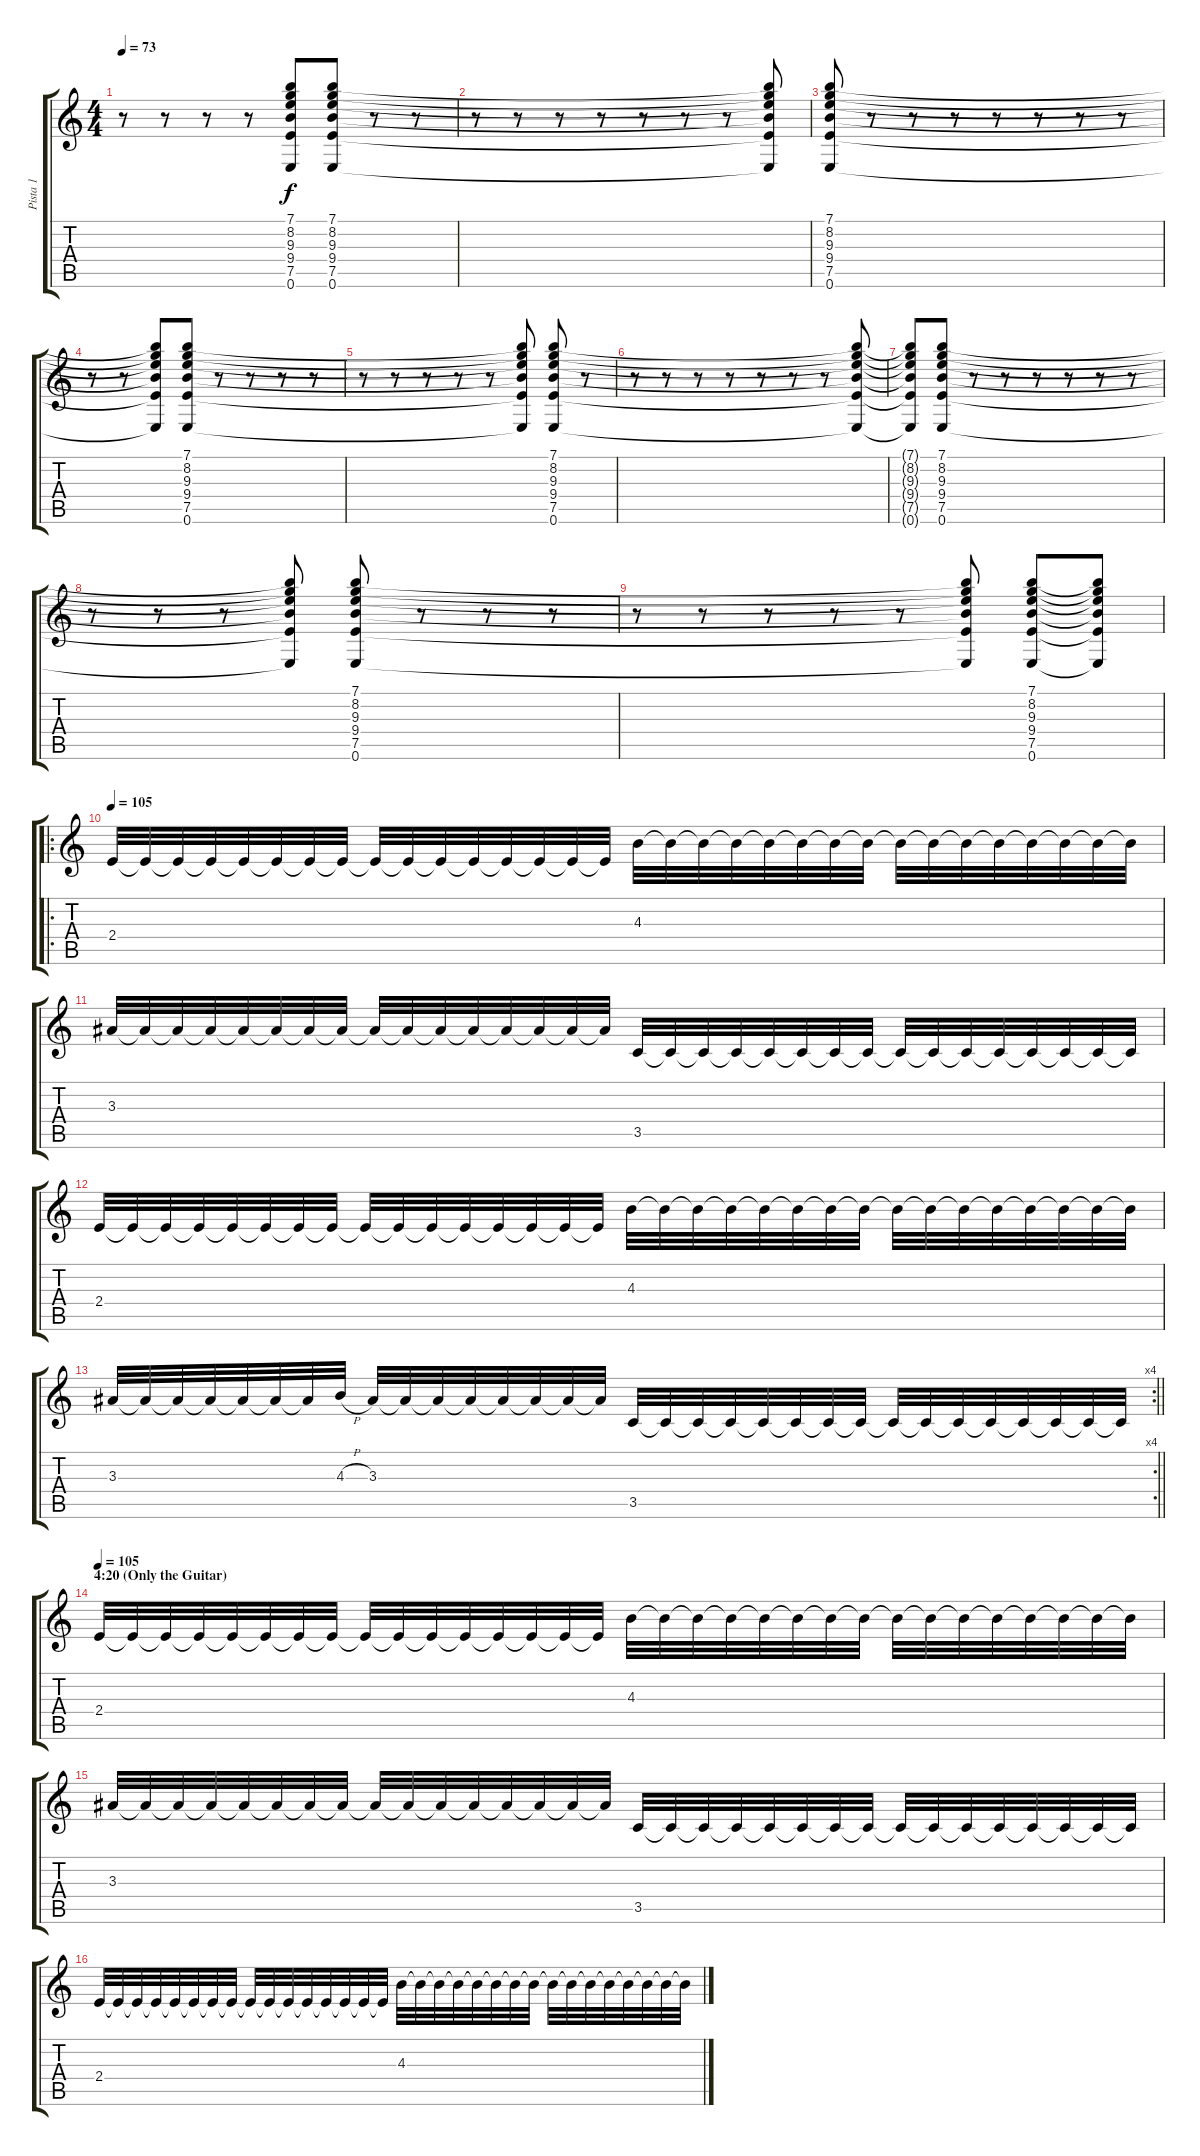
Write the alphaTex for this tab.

\track ("Pista 1" "Pista 1") {solo instrument distortionguitar}
\staff {score tabs}
\tuning (E4 B3 G3 D3 A2 E2) {hide}
\ts (4 4)
\tempo 73
\clef g2
\ks c
r.8{dy f} r.8 r.8 r.8 (7.1{t} 8.2{t} 9.3{t} 9.4{t} 7.5{t} 0.6{t}).8 (7.1 8.2 9.3 9.4 7.5 0.6).8 r.8 r.8 |
r.8 r.8 r.8 r.8 r.8 r.8 r.8 (7.1{t} 8.2{t} 9.3{t} 9.4{t} 7.5{t} 0.6{t}).8 |
(7.1 8.2 9.3 9.4 7.5 0.6).8 r.8 r.8 r.8 r.8 r.8 r.8 r.8 |
r.8 r.8 (7.1{t} 8.2{t} 9.3{t} 9.4{t} 7.5{t} 0.6{t}).8 (7.1 8.2 9.3 9.4 7.5 0.6).8 r.8 r.8 r.8 r.8 |
r.8 r.8 r.8 r.8 r.8 (7.1{t} 8.2{t} 9.3{t} 9.4{t} 7.5{t} 0.6{t}).8 (7.1 8.2 9.3 9.4 7.5 0.6).8 r.8 |
r.8 r.8 r.8 r.8 r.8 r.8 r.8 (7.1{t} 8.2{t} 9.3{t} 9.4{t} 7.5{t} 0.6{t}).8 |
(7.1{t} 8.2{t} 9.3{t} 9.4{t} 7.5{t} 0.6{t}).8 (7.1 8.2 9.3 9.4 7.5 0.6).8 r.8 r.8 r.8 r.8 r.8 r.8 |
r.8 r.8 r.8 (7.1{t} 8.2{t} 9.3{t} 9.4{t} 7.5{t} 0.6{t}).8 (7.1 8.2 9.3 9.4 7.5 0.6).8 r.8 r.8 r.8 |
r.8 r.8 r.8 r.8 r.8 (7.1{t} 8.2{t} 9.3{t} 9.4{t} 7.5{t} 0.6{t}).8 (7.1 8.2 9.3 9.4 7.5 0.6).8 (7.1{t} 8.2{t} 9.3{t} 9.4{t} 7.5{t} 0.6{t}).8 |
\ro
\tempo 105
2.4.32 2.4{t}.32 2.4{t}.32 2.4{t}.32 2.4{t}.32 2.4{t}.32 2.4{t}.32 2.4{t}.32 2.4{t}.32 2.4{t}.32 2.4{t}.32 2.4{t}.32 2.4{t}.32 2.4{t}.32 2.4{t}.32 2.4{t}.32 4.3.32 4.3{t}.32 4.3{t}.32 4.3{t}.32 4.3{t}.32 4.3{t}.32 4.3{t}.32 4.3{t}.32 4.3{t}.32 4.3{t}.32 4.3{t}.32 4.3{t}.32 4.3{t}.32 4.3{t}.32 4.3{t}.32 4.3{t}.32 |
3.3.32 3.3{t}.32 3.3{t}.32 3.3{t}.32 3.3{t}.32 3.3{t}.32 3.3{t}.32 3.3{t}.32 3.3{t}.32 3.3{t}.32 3.3{t}.32 3.3{t}.32 3.3{t}.32 3.3{t}.32 3.3{t}.32 3.3{t}.32 3.5.32 3.5{t}.32 3.5{t}.32 3.5{t}.32 3.5{t}.32 3.5{t}.32 3.5{t}.32 3.5{t}.32 3.5{t}.32 3.5{t}.32 3.5{t}.32 3.5{t}.32 3.5{t}.32 3.5{t}.32 3.5{t}.32 3.5{t}.32 |
2.4.32 2.4{t}.32 2.4{t}.32 2.4{t}.32 2.4{t}.32 2.4{t}.32 2.4{t}.32 2.4{t}.32 2.4{t}.32 2.4{t}.32 2.4{t}.32 2.4{t}.32 2.4{t}.32 2.4{t}.32 2.4{t}.32 2.4{t}.32 4.3.32 4.3{t}.32 4.3{t}.32 4.3{t}.32 4.3{t}.32 4.3{t}.32 4.3{t}.32 4.3{t}.32 4.3{t}.32 4.3{t}.32 4.3{t}.32 4.3{t}.32 4.3{t}.32 4.3{t}.32 4.3{t}.32 4.3{t}.32 |
\rc 4
\barLineRight lightlight
3.3.32 3.3{t}.32 3.3{t}.32 3.3{t}.32 3.3{t}.32 3.3{t}.32 3.3{t}.32 4.3{h}.32 3.3.32 3.3{t}.32 3.3{t}.32 3.3{t}.32 3.3{t}.32 3.3{t}.32 3.3{t}.32 3.3{t}.32 3.5.32 3.5{t}.32 3.5{t}.32 3.5{t}.32 3.5{t}.32 3.5{t}.32 3.5{t}.32 3.5{t}.32 3.5{t}.32 3.5{t}.32 3.5{t}.32 3.5{t}.32 3.5{t}.32 3.5{t}.32 3.5{t}.32 3.5{t}.32 |
\section ("" "4:20 (Only the Guitar)")
\tempo 105
2.4.32 2.4{t}.32 2.4{t}.32 2.4{t}.32 2.4{t}.32 2.4{t}.32 2.4{t}.32 2.4{t}.32 2.4{t}.32 2.4{t}.32 2.4{t}.32 2.4{t}.32 2.4{t}.32 2.4{t}.32 2.4{t}.32 2.4{t}.32 4.3.32 4.3{t}.32 4.3{t}.32 4.3{t}.32 4.3{t}.32 4.3{t}.32 4.3{t}.32 4.3{t}.32 4.3{t}.32 4.3{t}.32 4.3{t}.32 4.3{t}.32 4.3{t}.32 4.3{t}.32 4.3{t}.32 4.3{t}.32 |
3.3.32 3.3{t}.32 3.3{t}.32 3.3{t}.32 3.3{t}.32 3.3{t}.32 3.3{t}.32 3.3{t}.32 3.3{t}.32 3.3{t}.32 3.3{t}.32 3.3{t}.32 3.3{t}.32 3.3{t}.32 3.3{t}.32 3.3{t}.32 3.5.32 3.5{t}.32 3.5{t}.32 3.5{t}.32 3.5{t}.32 3.5{t}.32 3.5{t}.32 3.5{t}.32 3.5{t}.32 3.5{t}.32 3.5{t}.32 3.5{t}.32 3.5{t}.32 3.5{t}.32 3.5{t}.32 3.5{t}.32 |
2.4.32 2.4{t}.32 2.4{t}.32 2.4{t}.32 2.4{t}.32 2.4{t}.32 2.4{t}.32 2.4{t}.32 2.4{t}.32 2.4{t}.32 2.4{t}.32 2.4{t}.32 2.4{t}.32 2.4{t}.32 2.4{t}.32 2.4{t}.32 4.3.32 4.3{t}.32 4.3{t}.32 4.3{t}.32 4.3{t}.32 4.3{t}.32 4.3{t}.32 4.3{t}.32 4.3{t}.32 4.3{t}.32 4.3{t}.32 4.3{t}.32 4.3{t}.32 4.3{t}.32 4.3{t}.32 4.3{t}.32
